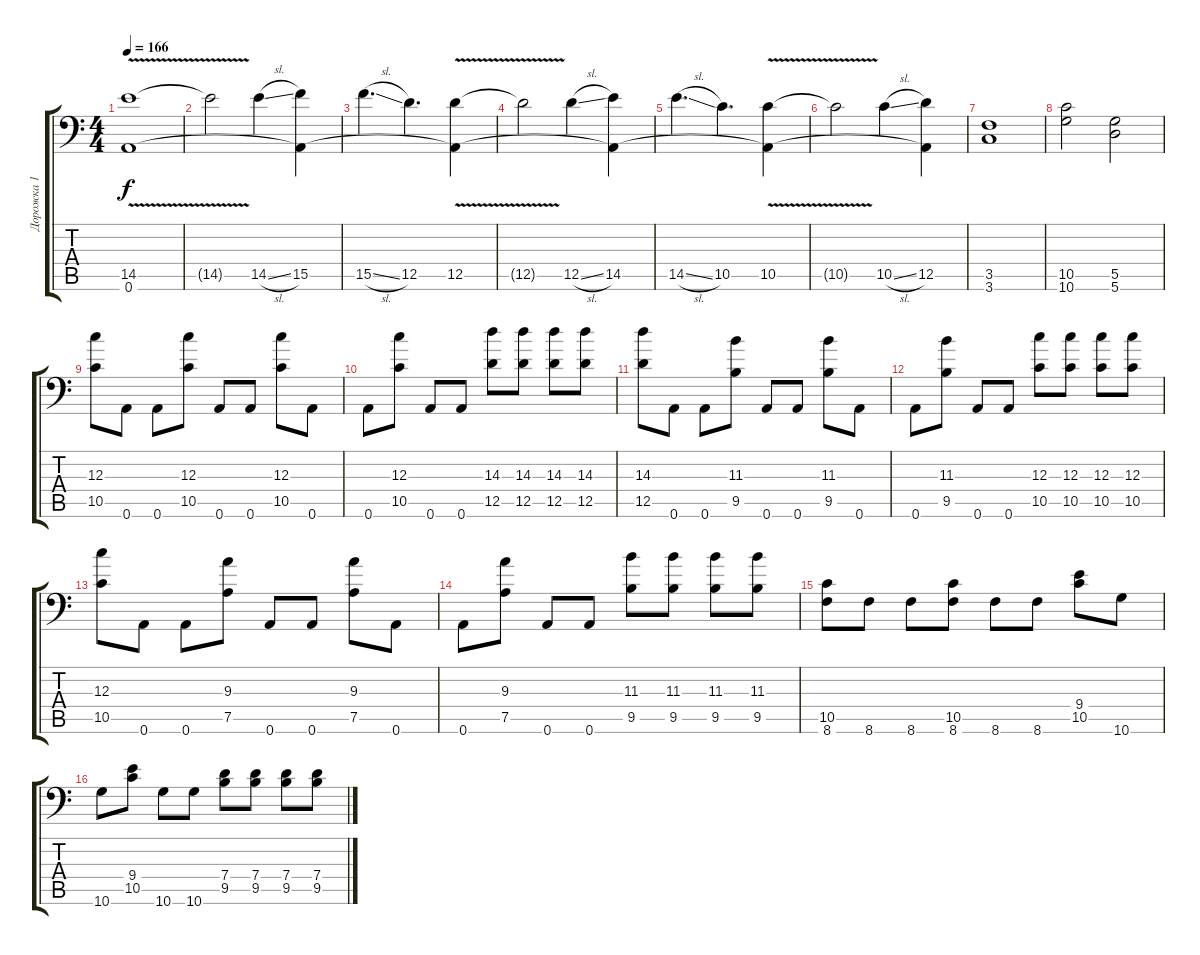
\track ("Дорожка 1" "Дорожка 1") {instrument distortionguitar}
\staff {score tabs}
\tuning (A3 E3 C3 G2 D2 A1) {hide}
\ts (4 4)
\tempo 166
\clef f4
\ks c
(14.5{v} 0.6).1{dy f} |
14.5{t}.2 14.5{sl}.4 (15.5 0.6{t}).4 |
15.5{sl}.4{d} 12.5.4{d} (12.5{v} 0.6{t}).4 |
12.5{t}.2 12.5{sl}.4 (14.5 0.6{t}).4 |
14.5{sl}.4{d} 10.5.4{d} (10.5{v} 0.6{t}).4 |
10.5{t}.2 10.5{sl}.4 (12.5 0.6{t}).4 |
(3.5 3.6).1 |
(10.5 10.6).2 (5.5 5.6).2 |
(12.3 10.5).8 0.6.8 0.6.8 (12.3 10.5).8 0.6.8 0.6.8 (12.3 10.5).8 0.6.8 |
0.6.8 (12.3 10.5).8 0.6.8 0.6.8 (14.3 12.5).8 (14.3 12.5).8 (14.3 12.5).8 (14.3 12.5).8 |
(14.3 12.5).8 0.6.8 0.6.8 (11.3 9.5).8 0.6.8 0.6.8 (11.3 9.5).8 0.6.8 |
0.6.8 (11.3 9.5).8 0.6.8 0.6.8 (12.3 10.5).8 (12.3 10.5).8 (12.3 10.5).8 (12.3 10.5).8 |
(12.3 10.5).8 0.6.8 0.6.8 (9.3 7.5).8 0.6.8 0.6.8 (9.3 7.5).8 0.6.8 |
0.6.8 (9.3 7.5).8 0.6.8 0.6.8 (11.3 9.5).8 (11.3 9.5).8 (11.3 9.5).8 (11.3 9.5).8 |
(10.5 8.6).8 8.6.8 8.6.8 (10.5 8.6).8 8.6.8 8.6.8 (9.4 10.5).8 10.6.8 |
10.6.8 (9.4 10.5).8 10.6.8 10.6.8 (7.4 9.5).8 (7.4 9.5).8 (7.4 9.5).8 (7.4 9.5).8
